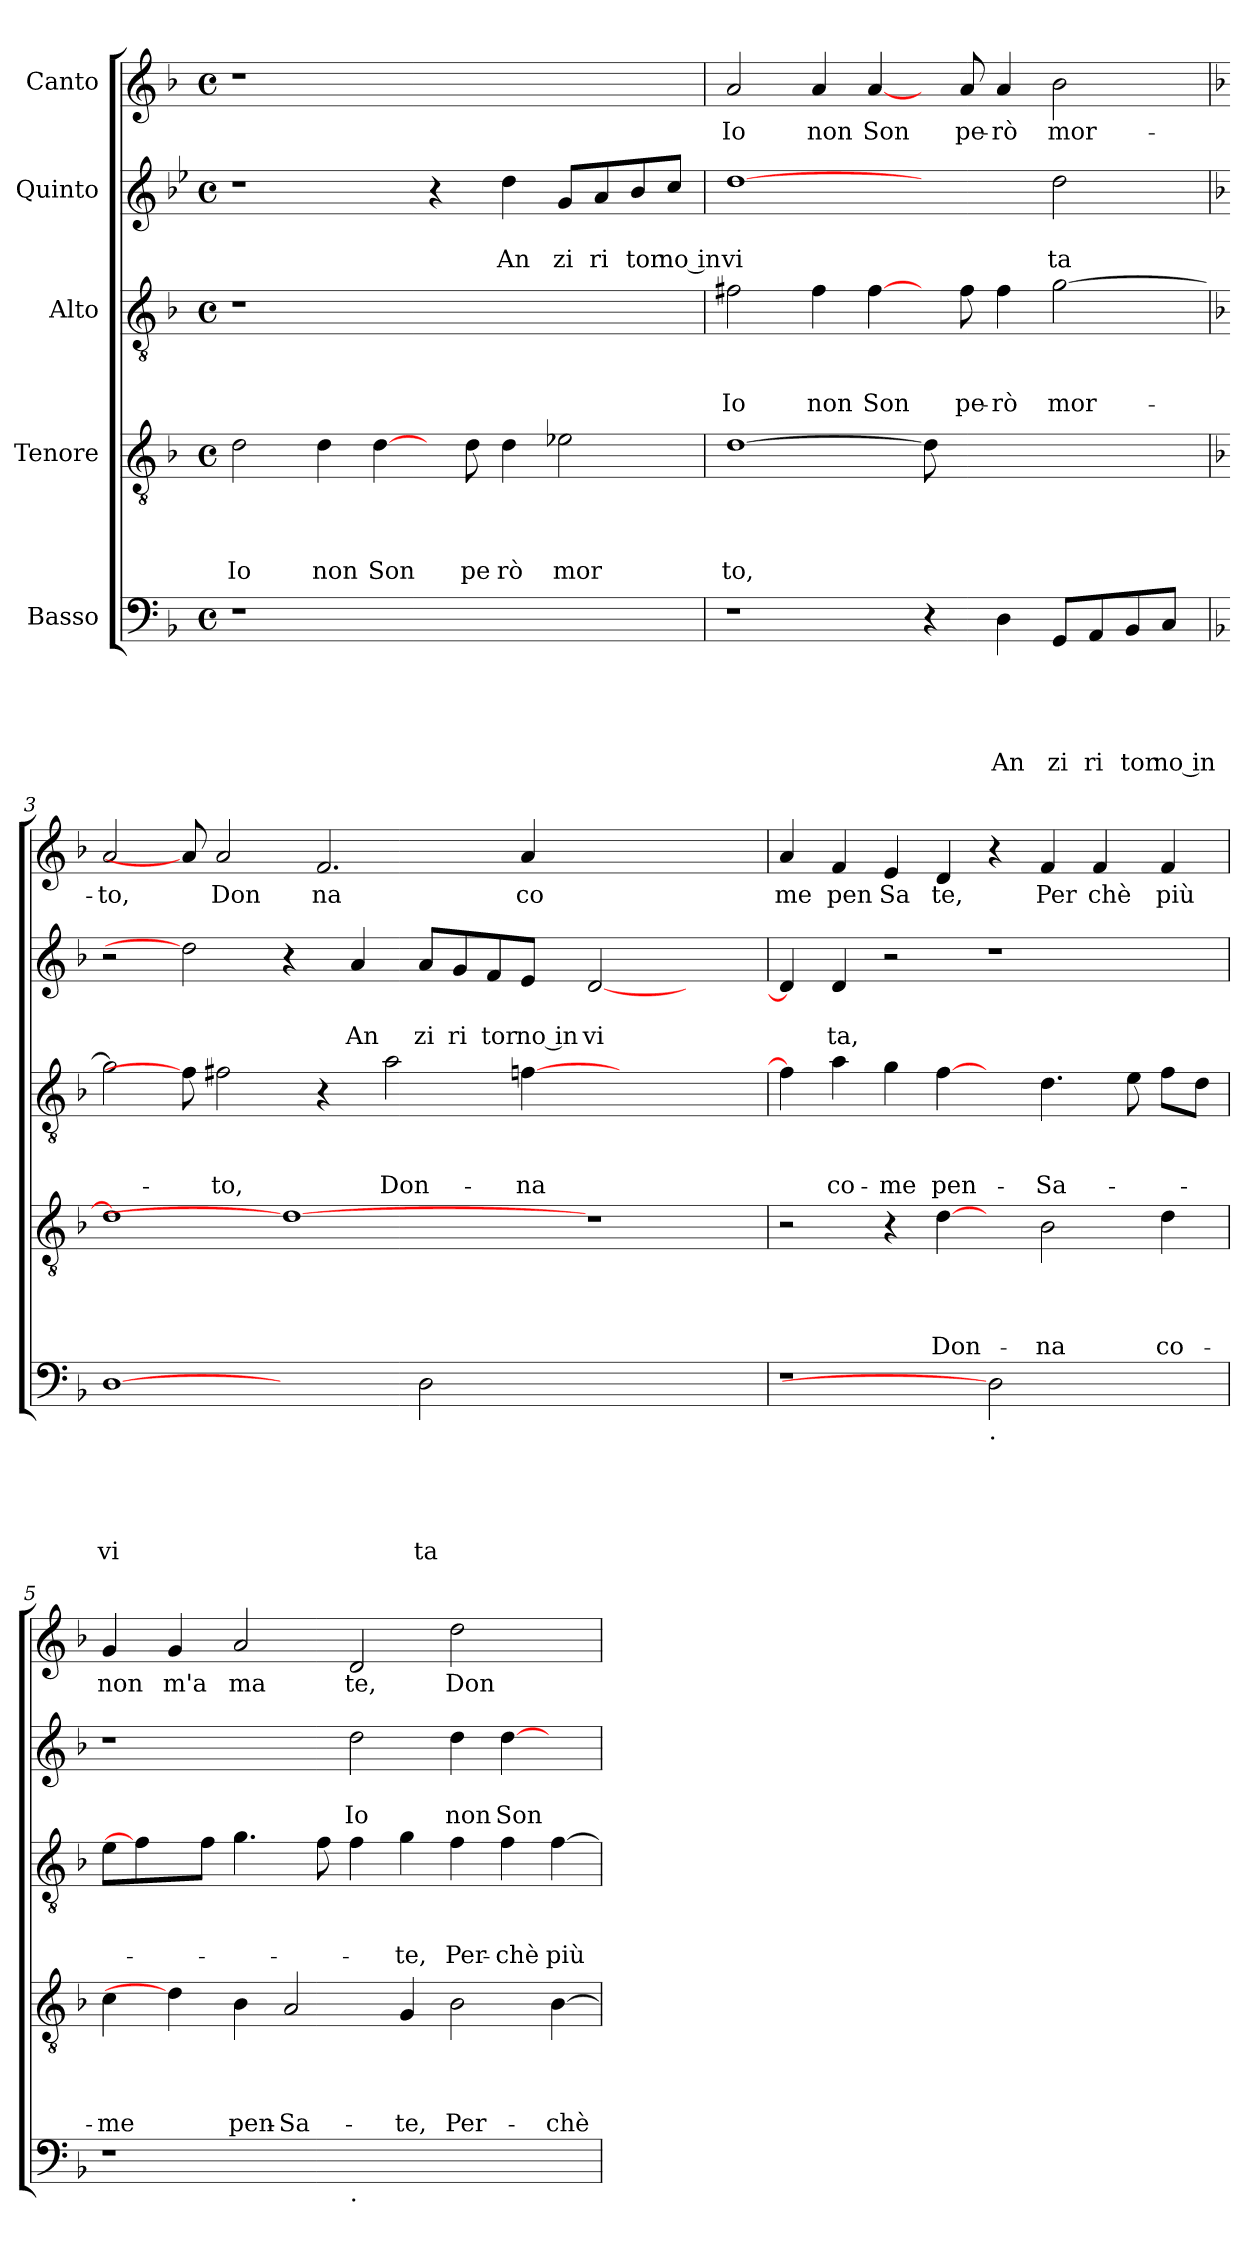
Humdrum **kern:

**kern	**text	**text	**text	**text	**text	**kern	**text	**text	**text	**text	**kern	**text	**text	**text	**kern	**text	**text	**kern	**text
*part5	*part5	*part5	*part5	*part5	*part5	*part4	*part4	*part4	*part4	*part4	*part3	*part3	*part3	*part3	*part2	*part2	*part2	*part1	*part1
*staff5	*staff5	*staff5	*staff5	*staff5	*staff5	*staff4	*staff4	*staff4	*staff4	*staff4	*staff3	*staff3	*staff3	*staff3	*staff2	*staff2	*staff2	*staff1	*staff1
*I"Basso	*	*	*	*	*	*I"Tenore	*	*	*	*	*I"Alto	*	*	*	*I"Quinto	*	*	*I"Canto	*
*clefF4	*	*	*	*	*	*clefGv2	*	*	*	*	*clefGv2	*	*	*	*clefG2	*	*	*clefG2	*
*ITrd-3c-5	*	*	*	*	*	*ITrd-3c-5	*	*	*	*	*ITrd-3c-5	*	*	*	*	*	*	*ITrd-3c-5	*
*k[b-e-]	*	*	*	*	*	*k[b-e-]	*	*	*	*	*k[b-e-]	*	*	*	*k[b-e-]	*	*	*k[b-e-]	*
*B-:	*	*	*	*	*	*B-:	*	*	*	*	*B-:	*	*	*	*B-:	*	*	*B-:	*
*M4/4	*	*	*	*	*	*M4/4	*	*	*	*	*M4/4	*	*	*	*M4/4	*	*	*M4/4	*
*met(c)	*	*	*	*	*	*met(c)	*	*	*	*	*met(c)	*	*	*	*met(c)	*	*	*met(c)	*
=1	=1	=1	=1	=1	=1	=1	=1	=1	=1	=1	=1	=1	=1	=1	=1	=1	=1	=1	=1
!	!	!	!	!	!	!	!	!	!	!LO:LY:b	!	!	!	!	!	!	!	!	!
1r	.	.	.	.	.	2g\	.	.	.	Io	1r	.	.	.	1r	.	.	1r	.
!	!	!	!	!	!	!	!	!	!	!LO:LY:b	!	!	!	!	!	!	!	!	!
.	.	.	.	.	.	4g\	.	.	.	non	.	.	.	.	.	.	.	.	.
!	!	!	!	!	!	!	!	!	!	!LO:LY:b	!	!	!	!	!	!	!	!	!
.	.	.	.	.	.	[4g\	.	.	.	Son	.	.	.	.	.	.	.	.	.
1ryy	.	.	.	.	.	8ryy	.	.	.	.	1ryy	.	.	.	4r	.	.	1ryy	.
!	!	!	!	!	!	!	!	!	!	!LO:LY:b	!	!	!	!	!	!	!	!	!
.	.	.	.	.	.	8g\	.	.	.	pe	.	.	.	.	.	.	.	.	.
!	!	!	!	!	!	!	!	!	!	!LO:LY:b	!	!	!	!	!	!	!LO:LY:b	!	!
.	.	.	.	.	.	4g\	.	.	.	rò	.	.	.	.	4dd\	.	An	.	.
!	!	!	!	!	!	!	!	!	!	!LO:LY:b	!	!	!	!	!	!	!LO:LY:b	!	!
.	.	.	.	.	.	2a-X\	.	.	.	mor	.	.	.	.	8g/L	.	zi	.	.
!	!	!	!	!	!	!	!	!	!	!	!	!	!	!	!	!	!LO:LY:b	!	!
.	.	.	.	.	.	.	.	.	.	.	.	.	.	.	8a/	.	ri	.	.
!	!	!	!	!	!	!	!	!	!	!	!	!	!	!	!	!	!LO:LY:b	!	!
.	.	.	.	.	.	.	.	.	.	.	.	.	.	.	8b-/	.	tor	.	.
!	!	!	!	!	!	!	!	!	!	!	!	!	!	!	!	!	!LO:LY:b:rj	!	!
.	.	.	.	.	.	.	.	.	.	.	.	.	.	.	8cc/J	.	no in	.	.
=2	=2	=2	=2	=2	=2	=2	=2	=2	=2	=2	=2	=2	=2	=2	=2	=2	=2	=2	=2
!	!	!	!	!	!	!	!	!	!	!LO:LY:b	!	!	!	!LO:LY:b	!	!	!LO:LY:b	!	!LO:LY:b
1r	.	.	.	.	.	[<1g	.	.	.	to,	2bn\	.	.	Io	[1dd	.	vi	2dd/	Io
!	!	!	!	!	!	!	!	!	!	!	!	!	!	!LO:LY:b	!	!	!	!	!LO:LY:b
.	.	.	.	.	.	.	.	.	.	.	4b\	.	.	non	.	.	.	4dd/	non
!	!	!	!	!	!	!	!	!	!	!	!	!	!	!LO:LY:b	!	!	!	!	!LO:LY:b
.	.	.	.	.	.	.	.	.	.	.	[4b\	.	.	Son	.	.	.	[4dd/	Son
4r	.	.	.	.	.	8g\]	.	.	.	.	8ryy	.	.	.	2ryy	.	.	8ryy	.
!	!	!	!	!	!	!	!	!	!	!	!	!	!	!LO:LY:b	!	!	!	!	!LO:LY:b
.	.	.	.	.	.	2..ryy	.	.	.	.	8b\	.	.	pe-	.	.	.	8dd/	pe-
!	!	!	!	!	!LO:LY:b	!	!	!	!	!	!	!	!	!LO:LY:b	!	!	!	!	!LO:LY:b
4G\	.	.	.	.	An	.	.	.	.	.	4b\	.	.	-rò	.	.	.	4dd/	-rò
!	!	!	!	!	!LO:LY:b	!	!	!	!	!	!	!	!	!LO:LY:b	!	!	!LO:LY:b	!	!LO:LY:b
8C/L	.	.	.	.	zi	.	.	.	.	.	[<2cc\	.	.	mor-	2dd\	.	ta	2ee-\	mor-
!	!	!	!	!	!LO:LY:b	!	!	!	!	!	!	!	!	!	!	!	!	!	!
8D/	.	.	.	.	ri	.	.	.	.	.	.	.	.	.	.	.	.	.	.
!	!	!	!	!	!LO:LY:b	!	!	!	!	!	!	!	!	!	!	!	!	!	!
8E-/	.	.	.	.	tor	.	.	.	.	.	.	.	.	.	.	.	.	.	.
!	!	!	!	!	!LO:LY:b:rj	!	!	!	!	!	!	!	!	!	!	!	!	!	!
8F/J	.	.	.	.	no in	.	.	.	.	.	.	.	.	.	.	.	.	.	.
!!LO:LB:g=z
=3	=3	=3	=3	=3	=3	=3	=3	=3	=3	=3	=3	=3	=3	=3	=3	=3	=3	=3	=3
*	*	*	*	*	*	*	*	*	*	*	*	*	*	*	*k[b-]	*	*	*	*
*	*	*	*	*	*	*	*	*	*	*	*	*	*	*	*F:	*	*	*	*
!	!	!	!	!	!LO:LY:b	!	!	!	!	!	!	!	!	!	!	!	!	!	!LO:LY:b
[1G	.	.	.	.	vi	1g]	.	.	.	.	2cc\]	.	.	.	2r	.	.	2dd/	-to,
.	.	.	.	.	.	.	.	.	.	.	8b\]	.	.	.	2dd]	.	.	8dd/]	.
!	!	!	!	!	!	!	!	!	!	!	!	!	!	!LO:LY:b	!	!	!	!	!LO:LY:b
.	.	.	.	.	.	.	.	.	.	.	2bn\	.	.	-to,	.	.	.	2dd/	Don
2ryy	.	.	.	.	.	1g_	.	.	.	.	.	.	.	.	4r	.	.	.	.
!	!	!	!	!	!	!	!	!	!	!	!	!	!	!	!	!	!	!	!LO:LY:b
.	.	.	.	.	.	.	.	.	.	.	4r	.	.	.	.	.	.	2.b-/	na
!	!	!	!	!	!	!	!	!	!	!	!	!	!	!	!	!	!LO:LY:b	!	!
.	.	.	.	.	.	.	.	.	.	.	.	.	.	.	4a/	.	An	.	.
!	!	!	!	!	!	!	!	!	!	!	!	!	!	!LO:LY:b	!	!	!	!	!
.	.	.	.	.	.	.	.	.	.	.	2dd\	.	.	Don-	.	.	.	.	.
!	!	!	!	!	!LO:LY:b	!	!	!	!	!	!	!	!	!	!	!	!LO:LY:b	!	!
2G\	.	.	.	.	ta	.	.	.	.	.	.	.	.	.	8a/L	.	zi	.	.
!	!	!	!	!	!	!	!	!	!	!	!	!	!	!	!	!	!LO:LY:b	!	!
.	.	.	.	.	.	.	.	.	.	.	.	.	.	.	8g/	.	ri	.	.
!	!	!	!	!	!	!	!	!	!	!	!	!	!	!	!	!	!LO:LY:b	!	!
.	.	.	.	.	.	.	.	.	.	.	.	.	.	.	8f/	.	tor	.	.
!	!	!	!	!	!	!	!	!	!	!	!	!	!	!LO:LY:b	!	!	!LO:LY:b:rj	!	!LO:LY:b
.	.	.	.	.	.	.	.	.	.	.	[>4b-\	.	.	-na	8e/J	.	no in	4dd/	co
!	!	!	!	!	!	!	!	!	!	!	!	!	!	!	!	!	!LO:LY:b	!	!
1ryy	.	.	.	.	.	1r	.	.	.	.	.	.	.	.	[<2d/	.	vi	.	.
.	.	.	.	.	.	.	.	.	.	.	2..ryy	.	.	.	.	.	.	2..ryy	.
.	.	.	.	.	.	.	.	.	.	.	.	.	.	.	2ryy	.	.	.	.
=4	=4	=4	=4	=4	=4	=4	=4	=4	=4	=4	=4	=4	=4	=4	=4	=4	=4	=4	=4
!	!	!	!	!	!	!	!	!	!	!	!	!	!	!	!	!	!	!	!LO:LY:b
1r	.	.	.	.	.	2r	.	.	.	.	4b-\]	.	.	.	4d/]	.	.	4dd/	me
!	!	!	!	!	!	!	!	!	!	!	!	!	!	!LO:LY:b	!	!	!LO:LY:b	!	!LO:LY:b
.	.	.	.	.	.	.	.	.	.	.	4dd\	.	.	co-	4d/	.	ta,	4b-/	pen
!	!	!	!	!	!	!	!	!	!	!	!	!	!	!LO:LY:b	!	!	!	!	!LO:LY:b
.	.	.	.	.	.	4r	.	.	.	.	4cc\	.	.	-me	2r	.	.	4a/	Sa
!	!	!	!	!	!	!	!	!	!	!LO:LY:b	!	!	!	!LO:LY:b	!	!	!	!	!LO:LY:b
.	.	.	.	.	.	[4g\	.	.	.	Don-	[4b-\	.	.	pen-	.	.	.	4g/	te,
!LO:TX:b:t=.	!	!	!	!	!	!	!	!	!	!	!	!	!	!	!	!	!	!	!
2G]	.	.	.	.	.	4ryy	.	.	.	.	4ryy	.	.	.	1r	.	.	4r	.
!	!	!	!	!	!	!	!	!	!	!LO:LY:b	!	!	!	!LO:LY:b	!	!	!	!	!LO:LY:b
.	.	.	.	.	.	2e-\	.	.	.	-na	4.g\	.	.	-Sa-	.	.	.	4b-/	Per
!	!	!	!	!	!	!	!	!	!	!	!	!	!	!	!	!	!	!	!LO:LY:b
2ryy	.	.	.	.	.	.	.	.	.	.	.	.	.	.	.	.	.	4b-/	chè
.	.	.	.	.	.	.	.	.	.	.	8a\	.	.	.	.	.	.	.	.
!	!	!	!	!	!	!	!	!	!	!LO:LY:b	!	!	!	!	!	!	!	!	!LO:LY:b
.	.	.	.	.	.	4g\	.	.	.	co-	8b-\L	.	.	.	.	.	.	4b-/	più
.	.	.	.	.	.	.	.	.	.	.	8g\J	.	.	.	.	.	.	.	.
=5	=5	=5	=5	=5	=5	=5	=5	=5	=5	=5	=5	=5	=5	=5	=5	=5	=5	=5	=5
!	!	!	!	!	!	!	!	!	!	!LO:LY:b	!	!	!	!	!	!	!	!	!LO:LY:b
1r	.	.	.	.	.	4f\	.	.	.	-me	8a\L	.	.	.	1r	.	.	4cc/	non
.	.	.	.	.	.	.	.	.	.	.	4b-\]	.	.	.	.	.	.	.	.
!	!	!	!	!	!	!	!	!	!	!	!	!	!	!	!	!	!	!	!LO:LY:b
.	.	.	.	.	.	4g\]	.	.	.	.	.	.	.	.	.	.	.	4cc/	m'a
.	.	.	.	.	.	.	.	.	.	.	8b-\J	.	.	.	.	.	.	.	.
!	!	!	!	!	!	!	!	!	!	!LO:LY:b	!	!	!	!	!	!	!	!	!LO:LY:b
.	.	.	.	.	.	4e-\	.	.	.	pen-	4.cc\	.	.	.	.	.	.	2dd/	ma
!	!	!	!	!	!	!	!	!	!	!LO:LY:b	!	!	!	!	!	!	!	!	!
.	.	.	.	.	.	2d/	.	.	.	-Sa-	.	.	.	.	.	.	.	.	.
.	.	.	.	.	.	.	.	.	.	.	8b-\	.	.	.	.	.	.	.	.
!LO:TX:b:t=.	!	!	!	!	!	!	!	!	!	!	!	!	!	!	!	!	!	!	!
!	!	!	!	!	!	!	!	!	!	!	!	!	!	!	!	!	!LO:LY:b	!	!LO:LY:b
1ryy	.	.	.	.	.	.	.	.	.	.	4b-\	.	.	.	2dd\	.	Io	2g/	te,
!	!	!	!	!	!	!	!	!	!	!LO:LY:b	!	!	!	!LO:LY:b	!	!	!	!	!
.	.	.	.	.	.	4c/	.	.	.	-te,	4cc\	.	.	-te,	.	.	.	.	.
!	!	!	!	!	!	!	!	!	!	!LO:LY:b	!	!	!	!LO:LY:b	!	!	!LO:LY:b	!	!LO:LY:b
.	.	.	.	.	.	2e-\	.	.	.	Per-	4b-\	.	.	Per-	4dd\	.	non	2gg\	Don
!	!	!	!	!	!	!	!	!	!	!	!	!	!	!LO:LY:b	!	!	!LO:LY:b	!	!
.	.	.	.	.	.	.	.	.	.	.	4b-\	.	.	-chè	[<4dd\	.	Son	.	.
!	!	!	!	!	!	!	!	!	!	!LO:LY:b	!	!	!	!LO:LY:b	!	!	!	!	!
4ryy	.	.	.	.	.	[<4e-\	.	.	.	-chè	[<4b-\	.	.	più	4ryy	.	.	4ryy	.
=	=	=	=	=	=	=	=	=	=	=	=	=	=	=	=	=	=	=	=
*-	*-	*-	*-	*-	*-	*-	*-	*-	*-	*-	*-	*-	*-	*-	*-	*-	*-	*-	*-
